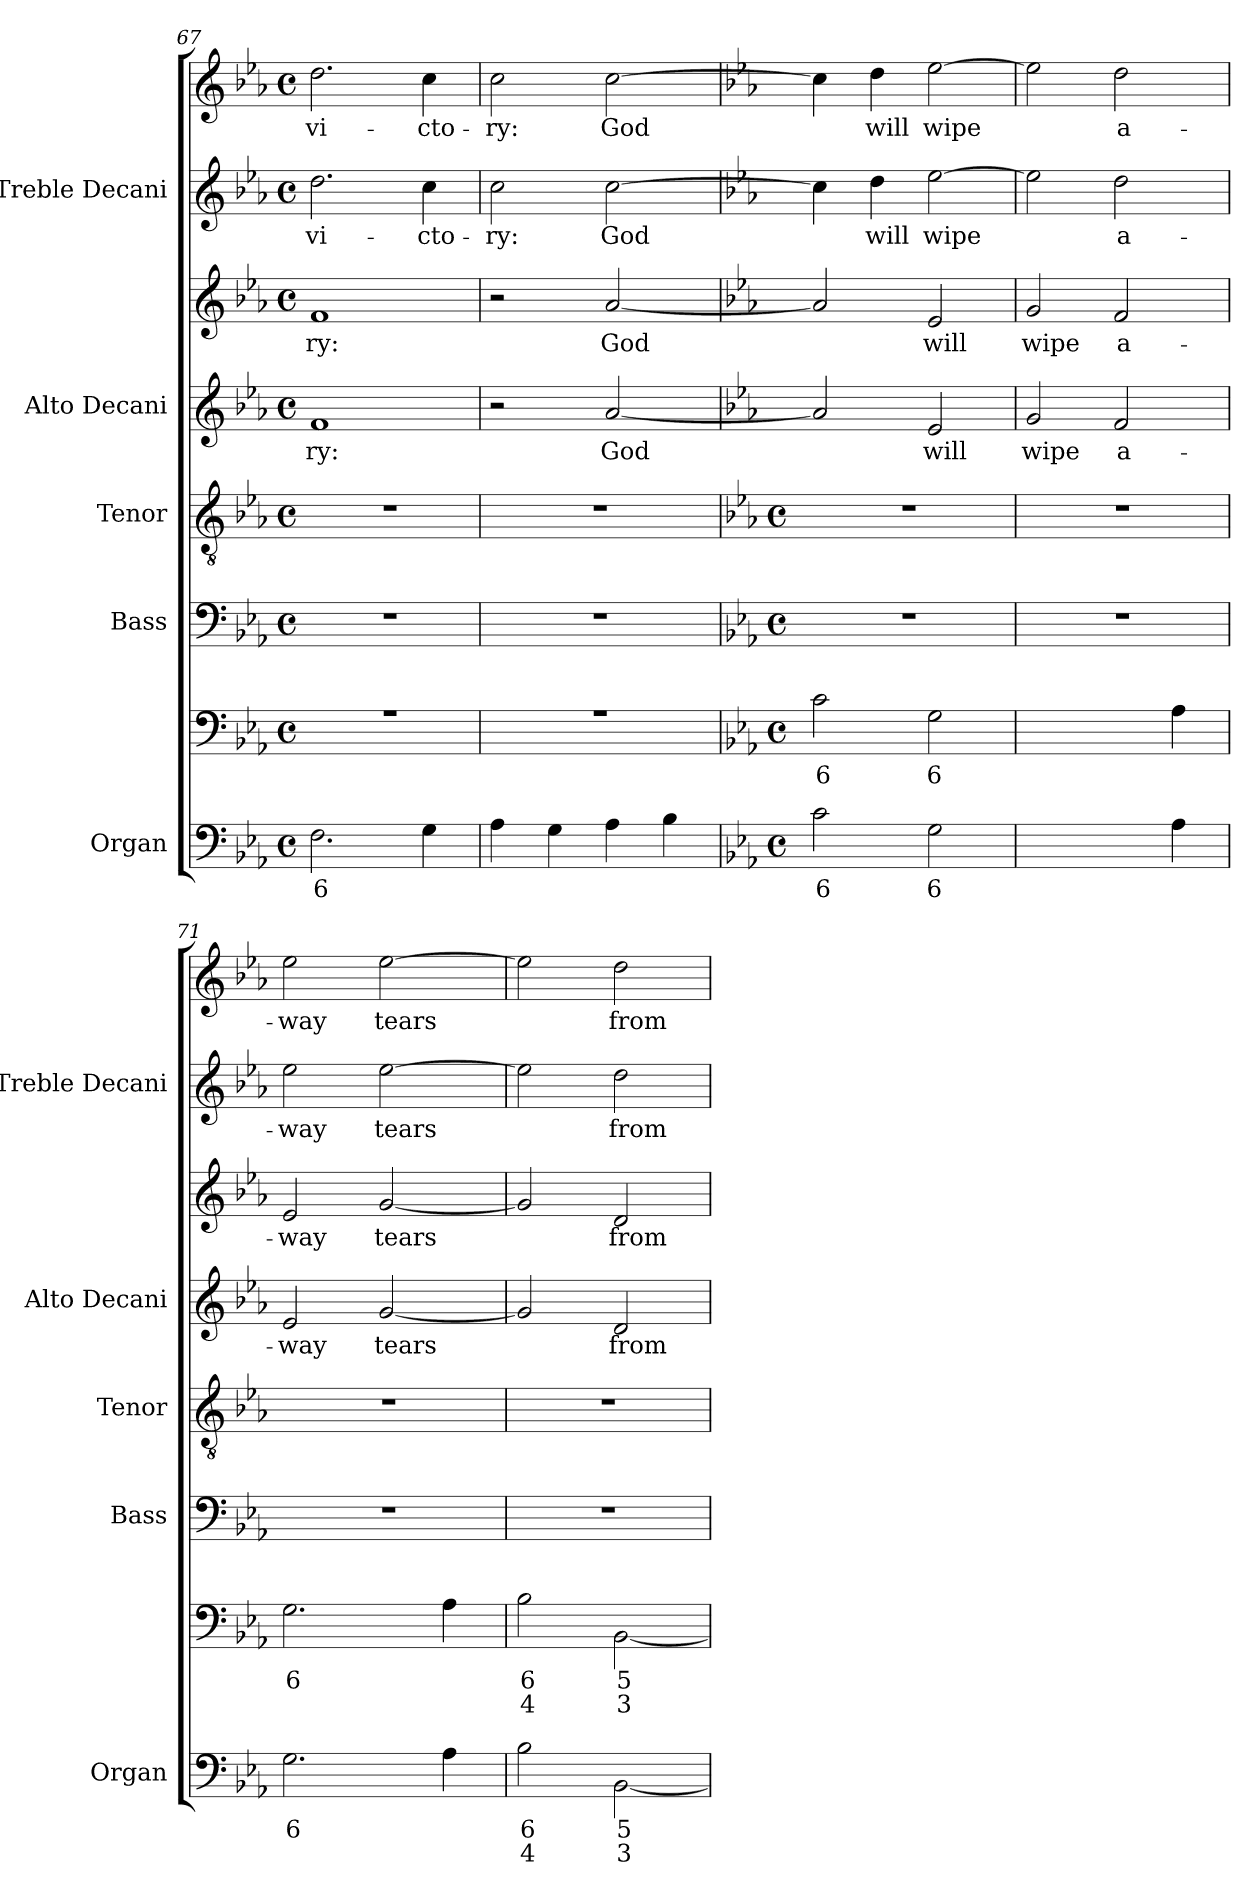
**kern	**text	**text	**kern	**text	**text	**kern	**kern	**kern	**text	**kern	**text	**kern	**text	**kern	**text
*part5	*part5	*part5	*part5	*part5	*part5	*part4	*part3	*part2	*part2	*part2	*part2	*part1	*part1	*part1	*part1
*staff8	*staff8	*staff8	*staff7	*staff7	*staff7	*staff6	*staff5	*staff4	*staff4	*staff3	*staff3	*staff2	*staff2	*staff1	*staff1
*I"Organ	*	*	*	*	*	*I"Bass	*I"Tenor	*I"Alto Decani	*	*	*	*I"Treble Decani	*	*	*
*I'Organ	*	*	*	*	*	*I'Bass	*I'Tenor	*I'Alto Decani	*	*	*	*I'Treble Decani	*	*	*
*clefF4	*	*	*clefF4	*	*	*clefF4	*clefGv2	*clefG2	*	*clefG2	*	*clefG2	*	*clefG2	*
*k[b-e-a-]	*	*	*k[b-e-a-]	*	*	*k[b-e-a-]	*k[b-e-a-]	*k[b-e-a-]	*	*k[b-e-a-]	*	*k[b-e-a-]	*	*k[b-e-a-]	*
*E-:	*	*	*E-:	*	*	*E-:	*E-:	*E-:	*	*E-:	*	*E-:	*	*E-:	*
*M4/4	*	*	*M4/4	*	*	*M4/4	*M4/4	*M4/4	*	*M4/4	*	*M4/4	*	*M4/4	*
*met(c)	*	*	*met(c)	*	*	*met(c)	*met(c)	*met(c)	*	*met(c)	*	*met(c)	*	*met(c)	*
=67	=67	=67	=67	=67	=67	=67	=67	=67	=67	=67	=67	=67	=67	=67	=67
*^	*	*	*	*	*	*	*	*	*	*	*	*	*	*	*
!	!	!LO:LY:b	!	!	!	!	!	!	!	!LO:LY:b	!	!LO:LY:b	!	!LO:LY:b	!	!LO:LY:b
*	*	*	*	*^	*	*	*	*	*	*	*	*	*	*	*	*
1ryy	2.F	6	.	1r	1ryy	.	.	1r	1r	1f	-ry:	1f	-ry:	2.dd\	vi-	2.dd\	vi-
!	!	!	!	!	!	!	!	!	!	!	!	!	!	!	!LO:LY:b	!	!LO:LY:b
.	4G	.	.	.	.	.	.	.	.	.	.	.	.	4cc	-cto-	4cc	-cto-
=68	=68	=68	=68	=68	=68	=68	=68	=68	=68	=68	=68	=68	=68	=68	=68	=68	=68
!	!	!	!	!	!	!	!	!	!	!	!	!	!	!	!LO:LY:b	!	!LO:LY:b
1ryy	4A-	.	.	1r	1ryy	.	.	1r	1r	2r	.	2r	.	2cc	-ry:	2cc	-ry:
.	4G	.	.	.	.	.	.	.	.	.	.	.	.	.	.	.	.
!	!	!	!	!	!	!	!	!	!	!	!LO:LY:b	!	!LO:LY:b	!	!LO:LY:b	!	!LO:LY:b
.	4A-	.	.	.	.	.	.	.	.	[2a-	God	[2a-	God	[2cc	God	[2cc	God
.	4B-	.	.	.	.	.	.	.	.	.	.	.	.	.	.	.	.
!!LO:LB:g=z
=69	=69	=69	=69	=69	=69	=69	=69	=69	=69	=69	=69	=69	=69	=69	=69	=69	=69
*k[b-e-a-]	*	*	*	*k[b-e-a-]	*	*	*	*	*	*	*	*	*	*	*	*	*
*E-:	*	*	*	*E-:	*	*	*	*	*	*	*	*	*	*	*	*	*
*M4/4	*	*	*	*M4/4	*	*	*	*M4/4	*M4/4	*	*	*	*	*	*	*	*
*met(c)	*	*	*	*met(c)	*	*	*	*met(c)	*met(c)	*	*	*	*	*	*	*	*
!	!	!LO:LY:b	!	!	!	!LO:LY:b	!	!	!	!	!	!	!	!	!	!	!
1ryy	2c	6	.	1ryy	2c	6	.	1r	1r	2a-]	.	2a-]	.	4cc]	.	4cc]	.
!	!	!	!	!	!	!	!	!	!	!	!	!	!	!	!LO:LY:b	!	!LO:LY:b
.	.	.	.	.	.	.	.	.	.	.	.	.	.	4dd	will	4dd	will
!	!	!LO:LY:b	!	!	!	!LO:LY:b	!	!	!	!	!LO:LY:b	!	!LO:LY:b	!	!LO:LY:b	!	!LO:LY:b
.	2G	6	.	.	2G	6	.	.	.	2e-	will	2e-	will	[2ee-	wipe	[2ee-	wipe
=70	=70	=70	=70	=70	=70	=70	=70	=70	=70	=70	=70	=70	=70	=70	=70	=70	=70
!	!	!LO:LY:b	!LO:LY:b	!	!	!LO:LY:b	!LO:LY:b	!	!	!	!LO:LY:b	!	!LO:LY:b	!	!	!	!
1ryy	[2B-yy	6	4	1ryy	[2B-yy	6	4	1r	1r	2g	wipe	2g	wipe	2ee-]	.	2ee-]	.
!	!	!LO:LY:b	!LO:LY:b	!	!	!LO:LY:b	!LO:LY:b	!	!	!	!LO:LY:b	!	!LO:LY:b	!	!LO:LY:b	!	!LO:LY:b
.	4B-yy]	5	3	.	4B-yy]	5	3	.	.	2f	a-	2f	a-	2dd	a-	2dd	a-
.	4A-	.	.	.	4A-	.	.	.	.	.	.	.	.	.	.	.	.
=71	=71	=71	=71	=71	=71	=71	=71	=71	=71	=71	=71	=71	=71	=71	=71	=71	=71
!	!	!LO:LY:b	!	!	!	!LO:LY:b	!	!	!	!	!LO:LY:b	!	!LO:LY:b	!	!LO:LY:b	!	!LO:LY:b
1ryy	2.G	6	.	1ryy	2.G	6	.	1r	1r	2e-	-way	2e-	-way	2ee-	-way	2ee-	-way
!	!	!	!	!	!	!	!	!	!	!	!LO:LY:b	!	!LO:LY:b	!	!LO:LY:b	!	!LO:LY:b
.	.	.	.	.	.	.	.	.	.	[2g	tears	[2g	tears	[2ee-	tears	[2ee-	tears
.	4A-	.	.	.	4A-	.	.	.	.	.	.	.	.	.	.	.	.
=72	=72	=72	=72	=72	=72	=72	=72	=72	=72	=72	=72	=72	=72	=72	=72	=72	=72
!	!	!LO:LY:b	!LO:LY:b	!	!	!LO:LY:b	!LO:LY:b	!	!	!	!	!	!	!	!	!	!
1ryy	2B-	6	4	1ryy	2B-	6	4	1r	1r	2g]	.	2g]	.	2ee-]	.	2ee-]	.
!	!	!LO:LY:b	!LO:LY:b	!	!	!LO:LY:b	!LO:LY:b	!	!	!	!LO:LY:b	!	!LO:LY:b	!	!LO:LY:b	!	!LO:LY:b
.	[2BB-	5	3	.	[2BB-	5	3	.	.	2d	from	2d	from	2dd\	from	2dd\	from
*v	*v	*	*	*	*	*	*	*	*	*	*	*	*	*	*	*	*
*	*	*	*v	*v	*	*	*	*	*	*	*	*	*	*	*	*
=	=	=	=	=	=	=	=	=	=	=	=	=	=	=	=
*-	*-	*-	*-	*-	*-	*-	*-	*-	*-	*-	*-	*-	*-	*-	*-
